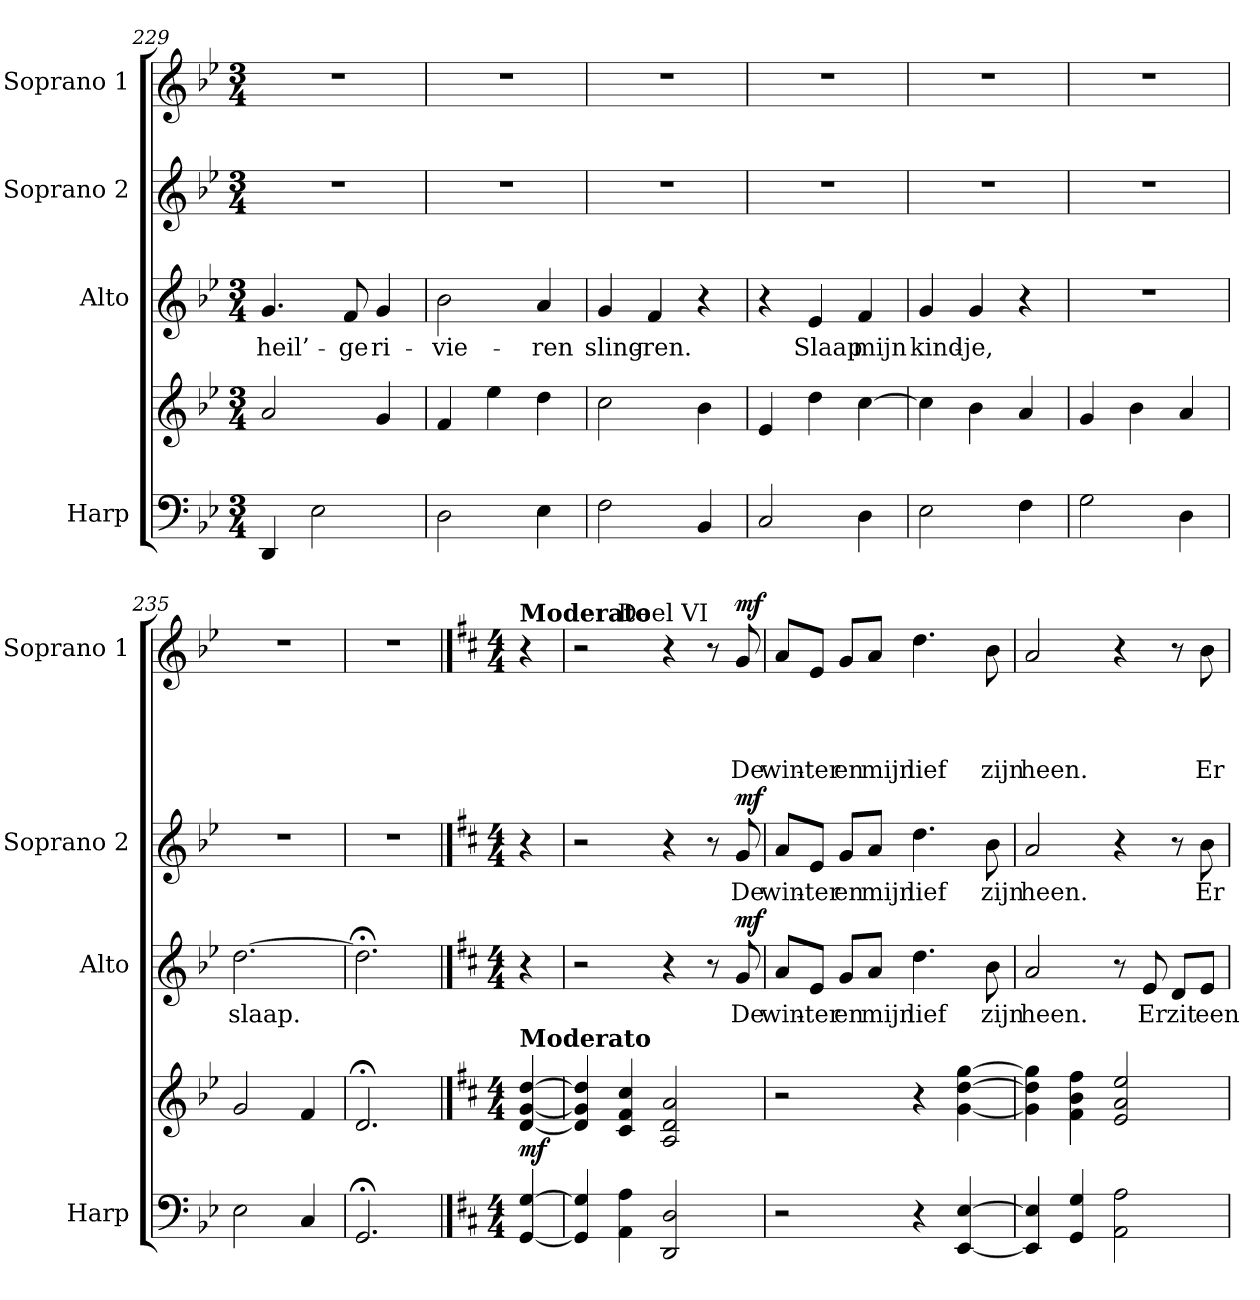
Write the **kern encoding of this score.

**kern	**kern	**dynam	**kern	**text	**dynam	**kern	**text	**dynam	**kern	**text	**text	**text	**text	**dynam
*part4	*part4	*part4	*part3	*part3	*part3	*part2	*part2	*part2	*part1	*part1	*part1	*part1	*part1	*part1
*staff5	*staff4	*staff4/5	*staff3	*staff3	*staff3	*staff2	*staff2	*staff2	*staff1	*staff1	*staff1	*staff1	*staff1	*staff1
*I"Harp	*	*	*I"Alto	*	*	*I"Soprano 2	*	*	*I"Soprano 1	*	*	*	*	*
*I'Harp	*	*	*I'Alto	*	*	*I'Soprano 2	*	*	*I'Soprano 1	*	*	*	*	*
*clefF4	*clefG2	*	*clefG2	*	*	*clefG2	*	*	*clefG2	*	*	*	*	*
*k[b-e-]	*k[b-e-]	*	*k[b-e-]	*	*	*k[b-e-]	*	*	*k[b-e-]	*	*	*	*	*
*B-:	*B-:	*	*B-:	*	*	*B-:	*	*	*B-:	*	*	*	*	*
*M3/4	*M3/4	*	*M3/4	*	*	*M3/4	*	*	*M3/4	*	*	*	*	*
=229	=229	=229	=229	=229	=229	=229	=229	=229	=229	=229	=229	=229	=229	=229
!	!	!	!	!LO:LY:b	!	!LO:N:vis=1	!	!	!LO:N:vis=1	!	!	!	!	!
4DD/	2a/	.	4.g/	heil’-	.	2.r	.	.	2.r	.	.	.	.	.
2E-\	.	.	.	.	.	.	.	.	.	.	.	.	.	.
!	!	!	!	!LO:LY:b	!	!	!	!	!	!	!	!	!	!
.	.	.	8f/	-ge	.	.	.	.	.	.	.	.	.	.
!	!	!	!	!LO:LY:b	!	!	!	!	!	!	!	!	!	!
.	4g/	.	4g/	ri-	.	.	.	.	.	.	.	.	.	.
=230	=230	=230	=230	=230	=230	=230	=230	=230	=230	=230	=230	=230	=230	=230
!	!	!	!	!LO:LY:b	!	!LO:N:vis=1	!	!	!LO:N:vis=1	!	!	!	!	!
2D\	4f/	.	2b-\	-vie-	.	2.r	.	.	2.r	.	.	.	.	.
.	4ee-\	.	.	.	.	.	.	.	.	.	.	.	.	.
!	!	!	!	!LO:LY:b	!	!	!	!	!	!	!	!	!	!
4E-\	4dd\	.	4a/	-ren	.	.	.	.	.	.	.	.	.	.
!!LO:LB:g=z
=231	=231	=231	=231	=231	=231	=231	=231	=231	=231	=231	=231	=231	=231	=231
!	!	!	!	!LO:LY:b	!	!LO:N:vis=1	!	!	!LO:N:vis=1	!	!	!	!	!
2F\	2cc\	.	4g/	sling-	.	2.r	.	.	2.r	.	.	.	.	.
!	!	!	!	!LO:LY:b	!	!	!	!	!	!	!	!	!	!
.	.	.	4f/	-ren.	.	.	.	.	.	.	.	.	.	.
4BB-/	4b-\	.	4r	.	.	.	.	.	.	.	.	.	.	.
=232	=232	=232	=232	=232	=232	=232	=232	=232	=232	=232	=232	=232	=232	=232
!	!	!	!	!	!	!LO:N:vis=1	!	!	!LO:N:vis=1	!	!	!	!	!
2C/	4e-/	.	4r	.	.	2.r	.	.	2.r	.	.	.	.	.
!	!	!	!	!LO:LY:b	!	!	!	!	!	!	!	!	!	!
.	4dd\	.	4e-/	Slaap	.	.	.	.	.	.	.	.	.	.
!	!	!	!	!LO:LY:b	!	!	!	!	!	!	!	!	!	!
4D\	[4cc\	.	4f/	mijn	.	.	.	.	.	.	.	.	.	.
=233	=233	=233	=233	=233	=233	=233	=233	=233	=233	=233	=233	=233	=233	=233
!	!	!	!	!LO:LY:b	!	!LO:N:vis=1	!	!	!LO:N:vis=1	!	!	!	!	!
2E-\	4cc\]	.	4g/	kind-	.	2.r	.	.	2.r	.	.	.	.	.
!	!	!	!	!LO:LY:b	!	!	!	!	!	!	!	!	!	!
.	4b-\	.	4g/	-je,	.	.	.	.	.	.	.	.	.	.
4F\	4a/	.	4r	.	.	.	.	.	.	.	.	.	.	.
=234	=234	=234	=234	=234	=234	=234	=234	=234	=234	=234	=234	=234	=234	=234
!	!	!	!LO:N:vis=1	!	!	!LO:N:vis=1	!	!	!LO:N:vis=1	!	!	!	!	!
2G\	4g/	.	2.r	.	.	2.r	.	.	2.r	.	.	.	.	.
.	4b-\	.	.	.	.	.	.	.	.	.	.	.	.	.
4D\	4a/	.	.	.	.	.	.	.	.	.	.	.	.	.
=235	=235	=235	=235	=235	=235	=235	=235	=235	=235	=235	=235	=235	=235	=235
!	!	!	!	!LO:LY:b	!	!LO:N:vis=1	!	!	!LO:N:vis=1	!	!	!	!	!
2E-\	2g/	.	[2.dd\	slaap.	.	2.r	.	.	2.r	.	.	.	.	.
4C/	4f/	.	.	.	.	.	.	.	.	.	.	.	.	.
=236	=236	=236	=236	=236	=236	=236	=236	=236	=236	=236	=236	=236	=236	=236
!	!	!	!	!	!	!LO:N:vis=1	!	!	!LO:N:vis=1	!	!	!	!	!
2.GG;</	2.d;</	.	2.dd;<\]	.	.	2.r	.	.	2.r	.	.	.	.	.
!!LO:LB:g=z
==237	==237	==237	==237	==237	==237	==237	==237	==237	==237	==237	==237	==237	==237	==237
*k[f#c#]	*k[f#c#]	*	*k[f#c#]	*	*	*k[f#c#]	*	*	*k[f#c#]	*	*	*	*	*
*D:	*D:	*	*D:	*	*	*D:	*	*	*D:	*	*	*	*	*
*M4/4	*M4/4	*	*M4/4	*	*	*M4/4	*	*	*M4/4	*	*	*	*	*
*	*MM72	*	*	*	*	*	*	*	*MM72	*	*	*	*	*
!	!	!	!	!	!	!	!	!	!LO:TX:a:B:t=Moderato	!	!	!	!	!
!	!LO:TX:a:B:t=Moderato	!	!	!	!	!	!	!	!	!	!	!	!	!
!	!	!LO:DY:b	!	!	!	!	!	!	!	!	!	!	!	!
[4GG/ [4G/	[4d/ [4g/ [4dd/	mf	4r	.	.	4r	.	.	4r	.	.	.	.	.
=238	=238	=238	=238	=238	=238	=238	=238	=238	=238	=238	=238	=238	=238	=238
4GG/] 4G/]	4d/] 4g/] 4dd/]	.	2r	.	.	2r	.	.	2r	.	.	.	.	.
4AA\ 4A\	4c#/ 4f#/ 4cc#/	.	.	.	.	.	.	.	.	.	.	.	.	.
!	!	!	!	!	!	!	!	!	!LO:TX:a:cj:t=Deel VI	!	!	!	!	!
2DD/ 2D/	2A/ 2d/ 2a/	.	4r	.	.	4r	.	.	4r	.	.	.	.	.
.	.	.	8r	.	.	8r	.	.	8r	.	.	.	.	.
!	!	!	!	!LO:LY:b	!LO:DY:a	!	!LO:LY:b	!LO:DY:a	!	!	!	!	!LO:LY:b	!LO:DY:a
.	.	.	8g/	De	mf	8g/	De	mf	8g/	.	.	.	De	mf
=239	=239	=239	=239	=239	=239	=239	=239	=239	=239	=239	=239	=239	=239	=239
!	!	!	!	!LO:LY:b	!	!	!LO:LY:b	!	!	!	!	!	!LO:LY:b	!
2r	2r	.	8a/L	win-	.	8a/L	win-	.	8a/L	.	.	.	win-	.
!	!	!	!	!LO:LY:b	!	!	!LO:LY:b	!	!	!	!	!	!LO:LY:b	!
.	.	.	8e/J	-ter	.	8e/J	-ter	.	8e/J	.	.	.	ter	.
!	!	!	!	!LO:LY:b	!	!	!LO:LY:b	!	!	!	!	!	!LO:LY:b	!
.	.	.	8g/L	en	.	8g/L	en	.	8g/L	.	.	.	en	.
!	!	!	!	!LO:LY:b	!	!	!LO:LY:b	!	!	!	!	!	!LO:LY:b	!
.	.	.	8a/J	mijn	.	8a/J	mijn	.	8a/J	.	.	.	mijn	.
!	!	!	!	!LO:LY:b	!	!	!LO:LY:b	!	!	!	!	!	!LO:LY:b	!
4r	4r	.	4.dd\	lief	.	4.dd\	lief	.	4.dd\	.	.	.	lief	.
[4EE/ [4E/	[4g\ [4dd\ [4gg\	.	.	.	.	.	.	.	.	.	.	.	.	.
!	!	!	!	!LO:LY:b	!	!	!LO:LY:b	!	!	!	!	!	!LO:LY:b	!
.	.	.	8b\	zijn	.	8b\	zijn	.	8b\	.	.	.	zijn	.
=240	=240	=240	=240	=240	=240	=240	=240	=240	=240	=240	=240	=240	=240	=240
!	!	!	!	!LO:LY:b	!	!	!LO:LY:b	!	!	!	!	!	!LO:LY:b	!
4EE/] 4E/]	4g\] 4dd\] 4gg\]	.	2a/	heen.	.	2a/	heen.	.	2a/	.	.	.	heen.	.
4GG/ 4G/	4f#\ 4b\ 4ff#\	.	.	.	.	.	.	.	.	.	.	.	.	.
2AA\ 2A\	2e/ 2a/ 2ee/	.	8r	.	.	4r	.	.	4r	.	.	.	.	.
!	!	!	!	!LO:LY:b	!	!	!	!	!	!	!	!	!	!
.	.	.	8e/	Er	.	.	.	.	.	.	.	.	.	.
!	!	!	!	!LO:LY:b	!	!	!	!	!	!	!	!	!	!
.	.	.	8d/L	zit	.	8r	.	.	8r	.	.	.	.	.
!	!	!	!	!LO:LY:b	!	!	!LO:LY:b	!	!	!	!	!	!LO:LY:b	!
.	.	.	8e/J	een	.	8b\	Er	.	8b\	.	.	.	Er	.
=	=	=	=	=	=	=	=	=	=	=	=	=	=	=
*-	*-	*-	*-	*-	*-	*-	*-	*-	*-	*-	*-	*-	*-	*-
